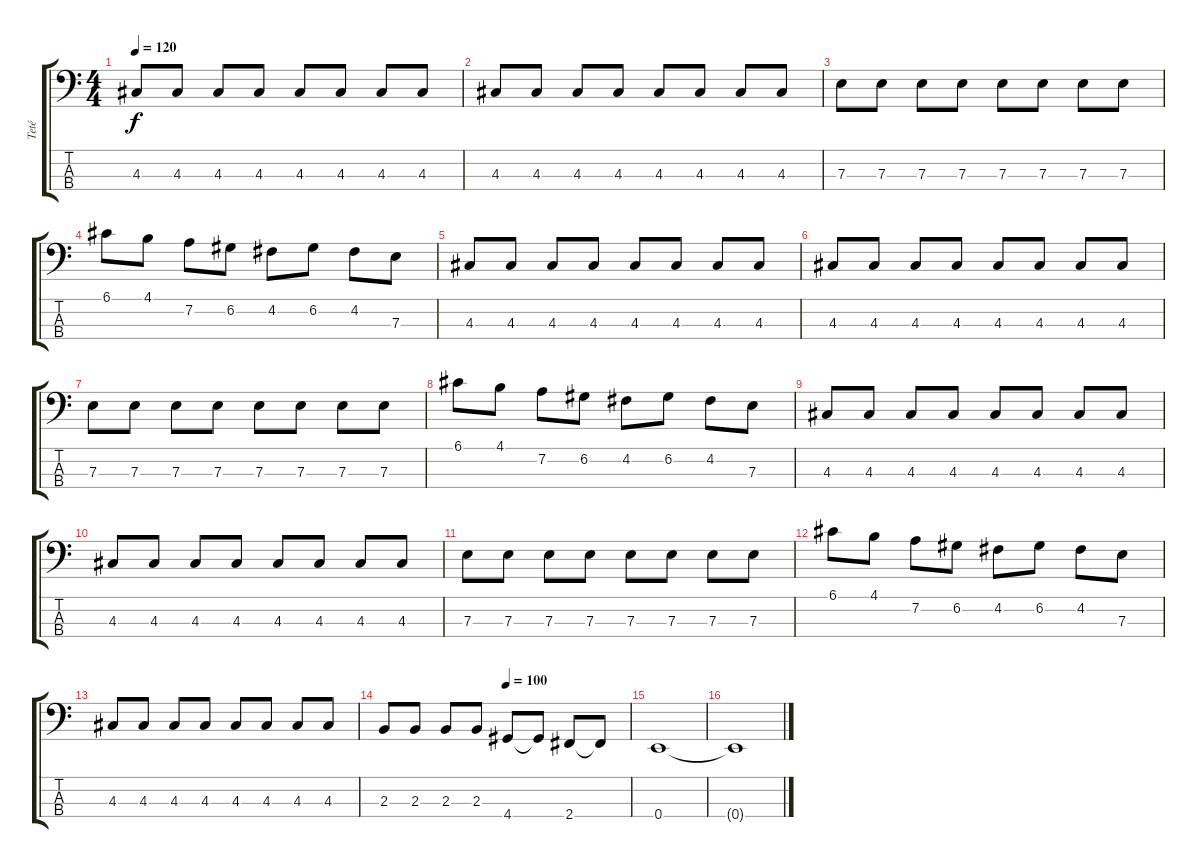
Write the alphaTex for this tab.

\track ("Teté" "Teté") {instrument electricbasspick}
\staff {score tabs}
\tuning (G2 D2 A1 E1) {hide}
\ts (4 4)
\tempo 120
\clef f4
\ks c
4.3.8{dy f} 4.3.8 4.3.8 4.3.8 4.3.8 4.3.8 4.3.8 4.3.8 |
4.3.8 4.3.8 4.3.8 4.3.8 4.3.8 4.3.8 4.3.8 4.3.8 |
7.3.8 7.3.8 7.3.8 7.3.8 7.3.8 7.3.8 7.3.8 7.3.8 |
6.1.8 4.1.8 7.2.8 6.2.8 4.2.8 6.2.8 4.2.8 7.3.8 |
4.3.8 4.3.8 4.3.8 4.3.8 4.3.8 4.3.8 4.3.8 4.3.8 |
4.3.8 4.3.8 4.3.8 4.3.8 4.3.8 4.3.8 4.3.8 4.3.8 |
7.3.8 7.3.8 7.3.8 7.3.8 7.3.8 7.3.8 7.3.8 7.3.8 |
6.1.8 4.1.8 7.2.8 6.2.8 4.2.8 6.2.8 4.2.8 7.3.8 |
4.3.8 4.3.8 4.3.8 4.3.8 4.3.8 4.3.8 4.3.8 4.3.8 |
4.3.8 4.3.8 4.3.8 4.3.8 4.3.8 4.3.8 4.3.8 4.3.8 |
7.3.8 7.3.8 7.3.8 7.3.8 7.3.8 7.3.8 7.3.8 7.3.8 |
6.1.8 4.1.8 7.2.8 6.2.8 4.2.8 6.2.8 4.2.8 7.3.8 |
4.3.8 4.3.8 4.3.8 4.3.8 4.3.8 4.3.8 4.3.8 4.3.8 |
\tempo (100 0.5)
2.3.8 2.3.8 2.3.8 2.3.8 4.4.8 4.4{t}.8 2.4.8 2.4{t}.8 |
0.4.1 |
0.4{t}.1
